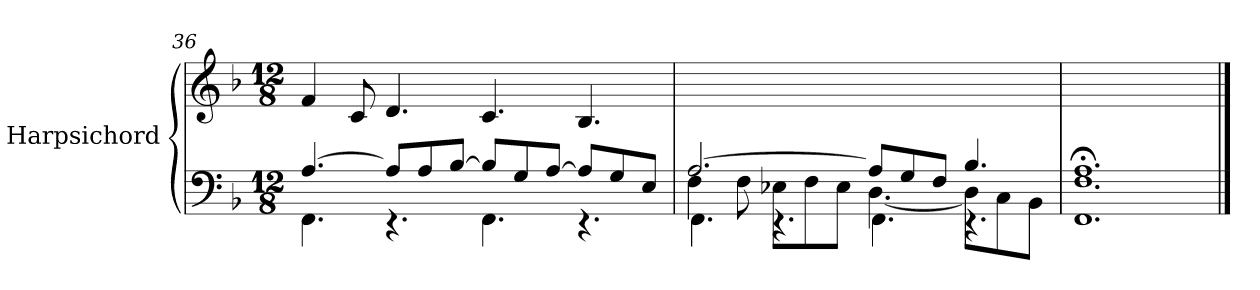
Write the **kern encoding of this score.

**kern	**kern
*part1	*part1
*staff2	*staff1
*I"Harpsichord	*
*I'Hpschd	*
*clefF4	*clefG2
*k[b-]	*k[b-]
*M12/8	*M12/8
=36	=36
*^	*
[4.A/	4.FF\	4f/
.	.	8c/
8A/L]	4.r	4.d/
8A/	.	.
[8B-/J	.	.
8B-/L]	4.FF\	4.c/
8G/	.	.
[8A/J	.	.
8A/L]	4.r	4.B-/
8G/	.	.
8E/J	.	.
=37	=37	=37
*	*^	*
[2.A/	4F\	4.FF\	1.ryy
.	8F\	.	.
.	8E-X\L	4.rEE	.
.	8F\	.	.
.	8E-\J	.	.
8A/L]	[4.D\	4.FF\	.
8G/	.	.	.
8F/J	.	.	.
4.B-/	8D\L]	4.rEE	.
.	8C\	.	.
.	8BB-\J	.	.
=38	=38	=38	=38
*	*	*	*MM120
1.A;<	1.F	1.FF	1.ryy
*v	*v	*v	*
==	==
*-	*-
